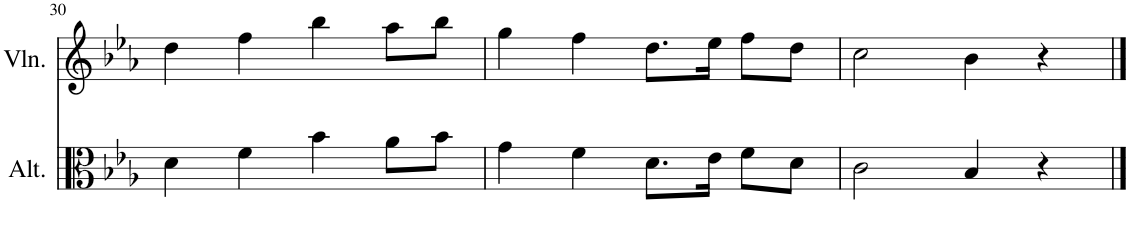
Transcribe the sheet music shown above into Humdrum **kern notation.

**kern	**kern
*part2	*part1
*staff2	*staff1
*I"Alto	*I"Violon
*I'Alt.	*I'Vln.
!!LO:PB:g=z
*clefC3	*clefG2
*k[b-e-a-]	*k[b-e-a-]
*M4/4	*M4/4
=30	=30
4d\	4dd\
4f\	4ff\
4b-\	4bb-\
8a-\L	8aa-\L
8b-\J	8bb-\J
=31	=31
4g\	4gg\
4f\	4ff\
8.d\L	8.dd\L
16e-\Jk	16ee-\Jk
8f\L	8ff\L
8d\J	8dd\J
=32	=32
2c\	2cc\
4B-/	4b-\
4r	4r
==	==
*-	*-
